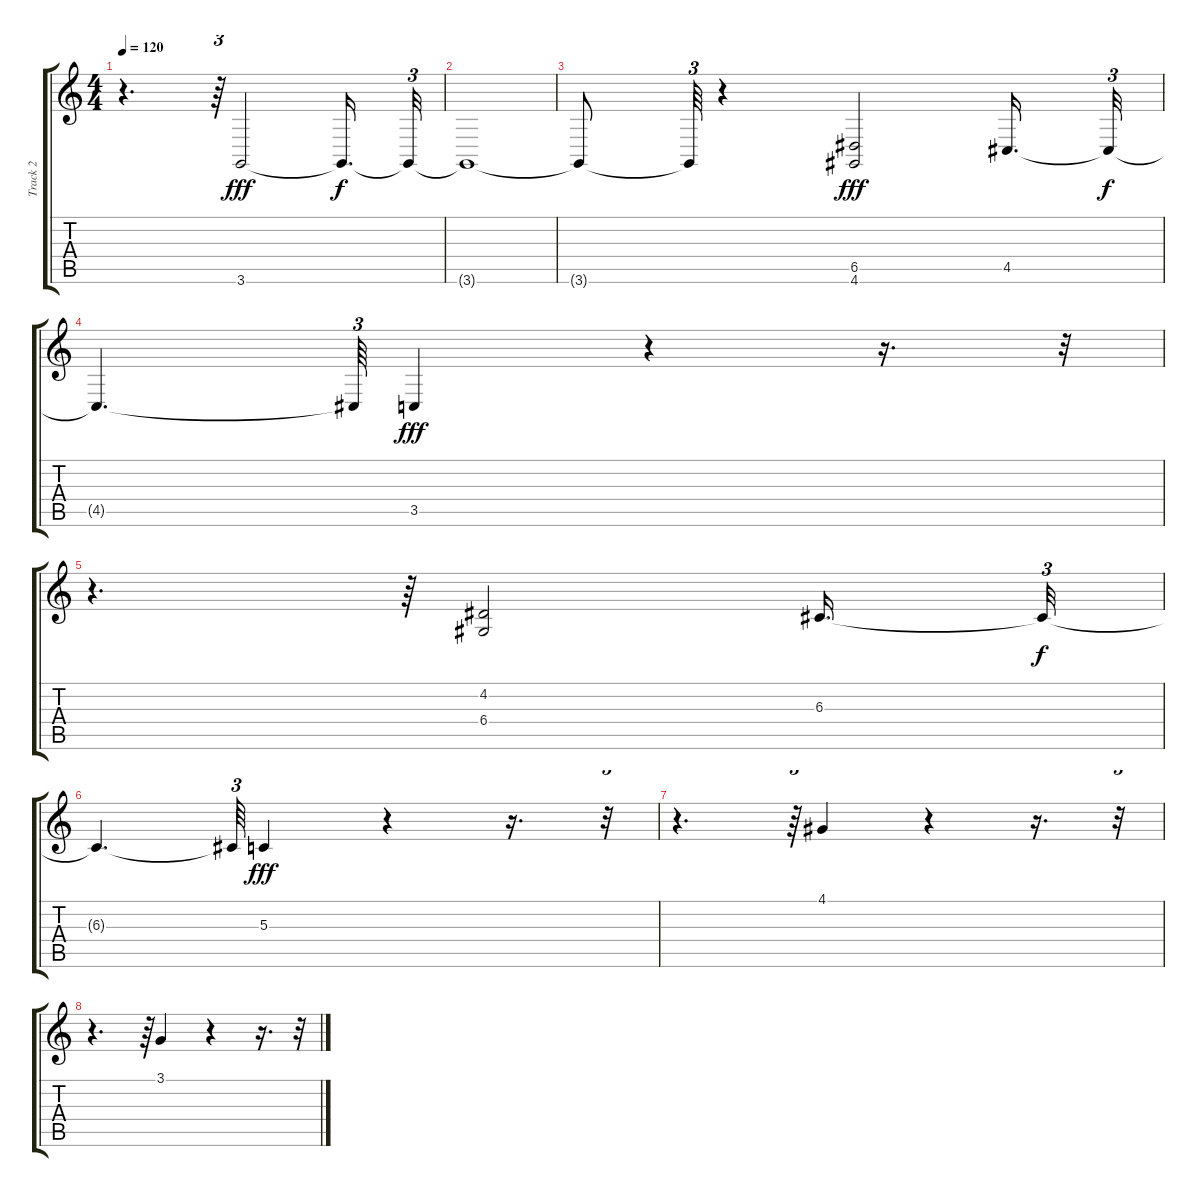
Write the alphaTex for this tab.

\track ("Track 2" "Track 2") {instrument acousticgrandpiano}
\staff {score tabs}
\tuning (E4 B3 G3 D3 A2 E2) {hide}
\ts (4 4)
\tempo 120
\clef g2
\ks c
r.4{d dy f} r.64{tu (3 2)} 3.6.2{dy fff} 3.6{t}.16{d dy f} 3.6{t}.32{tu (3 2)} |
3.6{t}.1 |
3.6{t}.8 3.6{t}.64{tu (3 2)} r.4 (6.5 4.6).2{dy fff} 4.5.16{d} 4.5{t}.32{tu (3 2) dy f} |
4.5{t}.4{d} 4.5{t}.64{tu (3 2)} 3.5.4{dy fff} r.4 r.16{d} r.32{tu (3 2)} |
r.4{d} r.64{tu (3 2)} (4.2 6.4).2 6.3.16{d} 6.3{t}.32{tu (3 2) dy f} |
6.3{t}.4{d} 6.3{t}.64{tu (3 2)} 5.3.4{dy fff} r.4 r.16{d} r.32{tu (3 2)} |
r.4{d} r.64{tu (3 2)} 4.1.4 r.4 r.16{d} r.32{tu (3 2)} |
r.4{d} r.64{tu (3 2)} 3.1.4 r.4 r.16{d} r.32{tu (3 2)}
